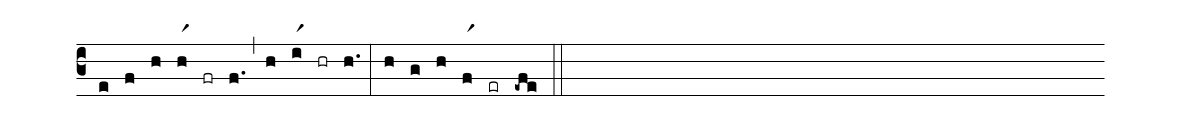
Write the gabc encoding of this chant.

%%
(c3)
(e) (f)
(h) (hr1) (fr) (f.)  (,)
(h) (ir1) (hr) (h.) (:)
(h) (g) (h) (fr1) (er) (-efe) (::)
